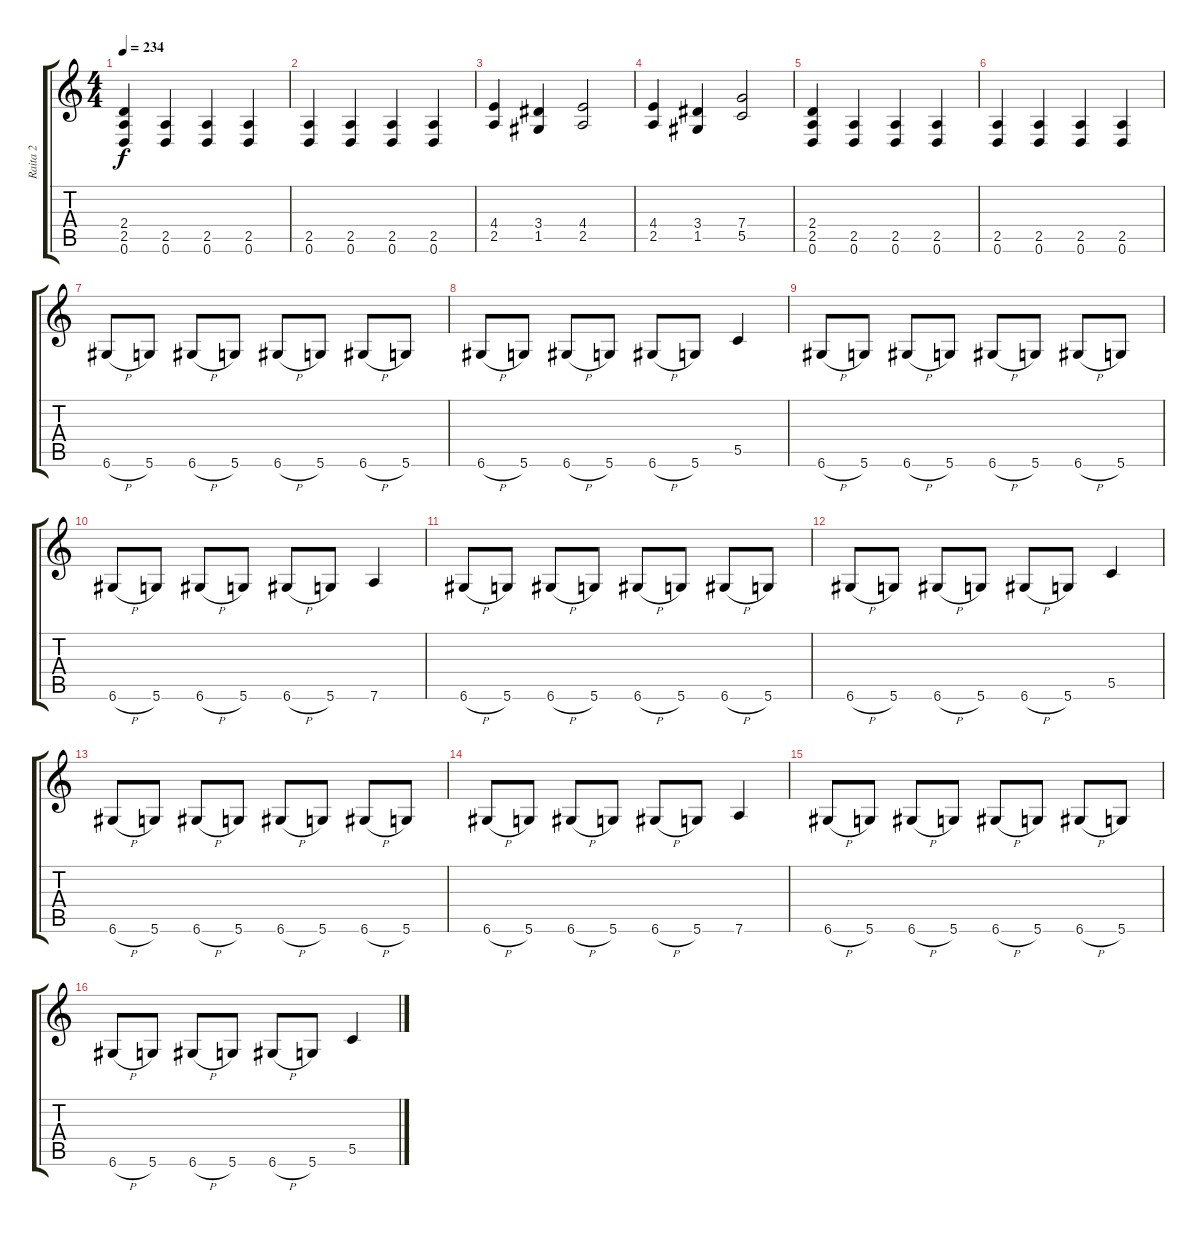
\track ("Raita 2" "Raita 2") {instrument distortionguitar}
\staff {score tabs}
\tuning (Eb4 Bb3 F3 C3 G2 D2) {hide}
\ts (4 4)
\tempo 234
\clef g2
\ks c
(2.4 2.5 0.6).4{dy f} (2.5 0.6).4 (2.5 0.6).4 (2.5 0.6).4 |
(2.5 0.6).4 (2.5 0.6).4 (2.5 0.6).4 (2.5 0.6).4 |
(4.4 2.5).4 (3.4 1.5).4 (4.4 2.5).2 |
(4.4 2.5).4 (3.4 1.5).4 (7.4 5.5).2 |
(2.4 2.5 0.6).4 (2.5 0.6).4 (2.5 0.6).4 (2.5 0.6).4 |
(2.5 0.6).4 (2.5 0.6).4 (2.5 0.6).4 (2.5 0.6).4 |
6.6{h}.8 5.6.8 6.6{h}.8 5.6.8 6.6{h}.8 5.6.8 6.6{h}.8 5.6.8 |
6.6{h}.8 5.6.8 6.6{h}.8 5.6.8 6.6{h}.8 5.6.8 5.5.4 |
6.6{h}.8 5.6.8 6.6{h}.8 5.6.8 6.6{h}.8 5.6.8 6.6{h}.8 5.6.8 |
6.6{h}.8 5.6.8 6.6{h}.8 5.6.8 6.6{h}.8 5.6.8 7.6.4 |
6.6{h}.8 5.6.8 6.6{h}.8 5.6.8 6.6{h}.8 5.6.8 6.6{h}.8 5.6.8 |
6.6{h}.8 5.6.8 6.6{h}.8 5.6.8 6.6{h}.8 5.6.8 5.5.4 |
6.6{h}.8 5.6.8 6.6{h}.8 5.6.8 6.6{h}.8 5.6.8 6.6{h}.8 5.6.8 |
6.6{h}.8 5.6.8 6.6{h}.8 5.6.8 6.6{h}.8 5.6.8 7.6.4 |
6.6{h}.8 5.6.8 6.6{h}.8 5.6.8 6.6{h}.8 5.6.8 6.6{h}.8 5.6.8 |
6.6{h}.8 5.6.8 6.6{h}.8 5.6.8 6.6{h}.8 5.6.8 5.5.4
